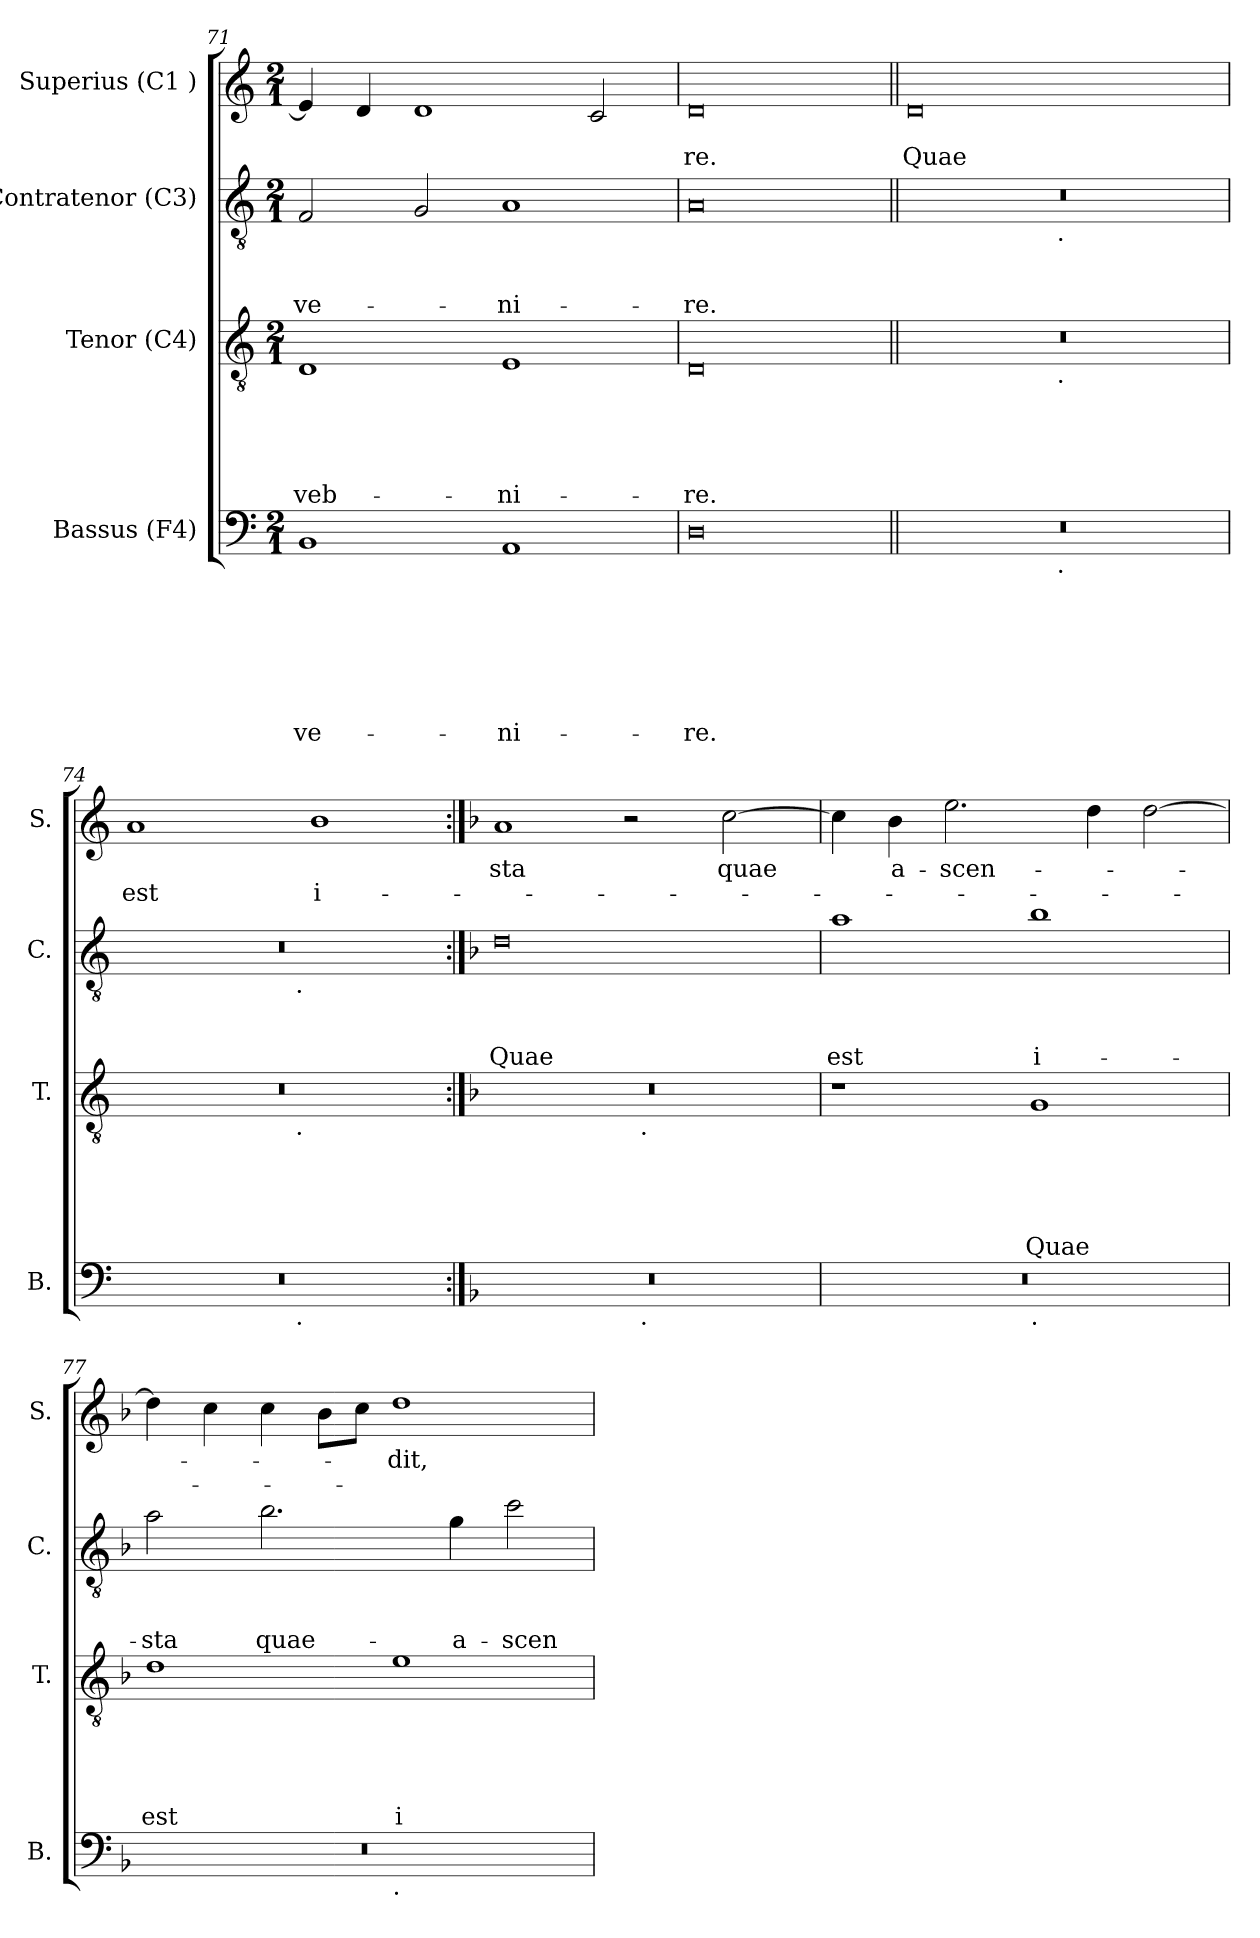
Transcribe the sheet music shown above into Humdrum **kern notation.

**kern	**text	**text	**text	**text	**text	**text	**text	**kern	**text	**text	**text	**text	**text	**kern	**text	**text	**text	**kern	**text	**text
*part4	*part4	*part4	*part4	*part4	*part4	*part4	*part4	*part3	*part3	*part3	*part3	*part3	*part3	*part2	*part2	*part2	*part2	*part1	*part1	*part1
*staff4	*staff4	*staff4	*staff4	*staff4	*staff4	*staff4	*staff4	*staff3	*staff3	*staff3	*staff3	*staff3	*staff3	*staff2	*staff2	*staff2	*staff2	*staff1	*staff1	*staff1
*I"Bassus (F4)	*	*	*	*	*	*	*	*I"Tenor (C4)	*	*	*	*	*	*I"Contratenor (C3)	*	*	*	*I"Superius (C1 )	*	*
*I'B.	*	*	*	*	*	*	*	*I'T.	*	*	*	*	*	*I'C.	*	*	*	*I'S.	*	*
*clefF4	*	*	*	*	*	*	*	*clefGv2	*	*	*	*	*	*clefGv2	*	*	*	*clefG2	*	*
*k[]	*	*	*	*	*	*	*	*k[]	*	*	*	*	*	*k[]	*	*	*	*k[]	*	*
*C:	*	*	*	*	*	*	*	*C:	*	*	*	*	*	*C:	*	*	*	*C:	*	*
*M2/1	*	*	*	*	*	*	*	*M2/1	*	*	*	*	*	*M2/1	*	*	*	*M2/1	*	*
=71	=71	=71	=71	=71	=71	=71	=71	=71	=71	=71	=71	=71	=71	=71	=71	=71	=71	=71	=71	=71
!	!	!	!	!	!	!	!LO:LY:b	!	!	!	!	!	!LO:LY:b:rj	!	!	!	!LO:LY:b:rj	!	!	!
1BB	.	.	.	.	.	.	-ve-	1D	.	.	.	.	-veb-	2F/	.	.	-ve-	4e/]	.	.
.	.	.	.	.	.	.	.	.	.	.	.	.	.	.	.	.	.	4d/	.	.
.	.	.	.	.	.	.	.	.	.	.	.	.	.	2G/	.	.	.	1d	.	.
!	!	!	!	!	!	!	!LO:LY:b	!	!	!	!	!	!LO:LY:b:rj	!	!	!	!LO:LY:b:rj	!	!	!
1AA	.	.	.	.	.	.	-ni-	1E	.	.	.	.	-ni-	1A	.	.	-ni-	.	.	.
.	.	.	.	.	.	.	.	.	.	.	.	.	.	.	.	.	.	2c/	.	.
=72	=72	=72	=72	=72	=72	=72	=72	=72	=72	=72	=72	=72	=72	=72	=72	=72	=72	=72	=72	=72
!	!	!	!	!	!	!	!LO:LY:b	!	!	!	!	!	!LO:LY:b:rj	!	!	!	!LO:LY:b:rj	!	!	!LO:LY:b:rj
0D	.	.	.	.	.	.	-re.	0D	.	.	.	.	-re.	0A	.	.	-re.	0d	.	-re.
=73||	=73||	=73||	=73||	=73||	=73||	=73||	=73||	=73||	=73||	=73||	=73||	=73||	=73||	=73||	=73||	=73||	=73||	=73||	=73||	=73||
!	!	!	!	!	!	!	!	!	!	!	!	!	!	!	!	!	!	!	!	!LO:LY:b:rj
*^	*	*	*	*	*	*	*	*^	*	*	*	*	*	*^	*	*	*	*	*	*
0r	1ryy	.	.	.	.	.	.	.	0r	1ryy	.	.	.	.	.	0r	1ryy	.	.	.	0d	.	Quae
.	32ryy	.	.	.	.	.	.	.	.	32ryy	.	.	.	.	.	.	32ryy	.	.	.	.	.	.
!	!	!	!	!	!	!	!	!	!	!	!	!	!	!	!	!	!LO:TX:b:t=.	!	!	!	!	!	!
!	!	!	!	!	!	!	!	!	!	!LO:TX:b:t=.	!	!	!	!	!	!	!	!	!	!	!	!	!
!	!LO:TX:b:t=.	!	!	!	!	!	!	!	!	!	!	!	!	!	!	!	!	!	!	!	!	!	!
.	2ryy	.	.	.	.	.	.	.	.	2ryy	.	.	.	.	.	.	2ryy	.	.	.	.	.	.
.	4...ryy	.	.	.	.	.	.	.	.	4...ryy	.	.	.	.	.	.	4...ryy	.	.	.	.	.	.
=74	=74	=74	=74	=74	=74	=74	=74	=74	=74	=74	=74	=74	=74	=74	=74	=74	=74	=74	=74	=74	=74	=74	=74
!	!	!	!	!	!	!	!	!	!	!	!	!	!	!	!	!	!	!	!	!	!	!	!LO:LY:b:rj
0r	2ryy	.	.	.	.	.	.	.	0r	2ryy	.	.	.	.	.	0r	2ryy	.	.	.	1a	.	est
.	4...ryy	.	.	.	.	.	.	.	.	4...ryy	.	.	.	.	.	.	4...ryy	.	.	.	.	.	.
!	!	!	!	!	!	!	!	!	!	!	!	!	!	!	!	!	!LO:TX:b:t=.	!	!	!	!	!	!
!	!	!	!	!	!	!	!	!	!	!LO:TX:b:t=.	!	!	!	!	!	!	!	!	!	!	!	!	!
!	!LO:TX:b:t=.	!	!	!	!	!	!	!	!	!	!	!	!	!	!	!	!	!	!	!	!	!	!
.	1ryy	.	.	.	.	.	.	.	.	1ryy	.	.	.	.	.	.	1ryy	.	.	.	.	.	.
!	!	!	!	!	!	!	!	!	!	!	!	!	!	!	!	!	!	!	!	!	!	!	!LO:LY:b:rj
.	.	.	.	.	.	.	.	.	.	.	.	.	.	.	.	.	.	.	.	.	1b	.	i-
.	32ryy	.	.	.	.	.	.	.	.	32ryy	.	.	.	.	.	.	32ryy	.	.	.	.	.	.
*	*	*	*	*	*	*	*	*	*	*	*	*	*	*	*	*v	*v	*	*	*	*	*	*
!!LO:LB:g=z
=75:|!	=75:|!	=75:|!	=75:|!	=75:|!	=75:|!	=75:|!	=75:|!	=75:|!	=75:|!	=75:|!	=75:|!	=75:|!	=75:|!	=75:|!	=75:|!	=75:|!	=75:|!	=75:|!	=75:|!	=75:|!	=75:|!	=75:|!
*k[b-]	*	*	*	*	*	*	*	*	*k[b-]	*	*	*	*	*	*	*k[b-]	*	*	*	*k[b-]	*	*
*F:	*	*	*	*	*	*	*	*	*F:	*	*	*	*	*	*	*F:	*	*	*	*F:	*	*
*	*	*	*	*	*	*	*	*	*	*	*	*	*	*	*	*^	*	*	*	*	*	*
!	!	!	!	!	!	!	!	!	!	!	!	!	!	!	!	!	!	!	!	!LO:LY:b:rj	!	!LO:LY:b:rj	!
*	*	*	*	*	*	*	*	*	*	*	*	*	*	*	*	*v	*v	*	*	*	*	*	*
0r	1ryy	.	.	.	.	.	.	.	0r	1ryy	.	.	.	.	.	0d	.	.	Quae	1a	-sta	.
.	32ryy	.	.	.	.	.	.	.	.	32ryy	.	.	.	.	.	.	.	.	.	2r	.	.
!	!	!	!	!	!	!	!	!	!	!LO:TX:b:t=.	!	!	!	!	!	!	!	!	!	!	!	!
!	!LO:TX:b:t=.	!	!	!	!	!	!	!	!	!	!	!	!	!	!	!	!	!	!	!	!	!
.	2ryy	.	.	.	.	.	.	.	.	2ryy	.	.	.	.	.	.	.	.	.	.	.	.
!	!	!	!	!	!	!	!	!	!	!	!	!	!	!	!	!	!	!	!	!	!LO:LY:b:rj	!
.	.	.	.	.	.	.	.	.	.	.	.	.	.	.	.	.	.	.	.	[>2cc\	quae	.
.	4...ryy	.	.	.	.	.	.	.	.	4...ryy	.	.	.	.	.	.	.	.	.	.	.	.
=76	=76	=76	=76	=76	=76	=76	=76	=76	=76	=76	=76	=76	=76	=76	=76	=76	=76	=76	=76	=76	=76	=76
!	!	!	!	!	!	!	!	!	!	!	!	!	!	!	!	!	!	!	!LO:LY:b:rj	!	!	!
*	*	*	*	*	*	*	*	*	*v	*v	*	*	*	*	*	*	*	*	*	*	*	*
0r	1ryy	.	.	.	.	.	.	.	1r	.	.	.	.	.	1a	.	.	est	4cc\]	.	.
!	!	!	!	!	!	!	!	!	!	!	!	!	!	!	!	!	!	!	!	!LO:LY:b:rj	!
.	.	.	.	.	.	.	.	.	.	.	.	.	.	.	.	.	.	.	4b-\	a-	.
!	!	!	!	!	!	!	!	!	!	!	!	!	!	!	!	!	!	!	!	!LO:LY:b:rj	!
.	.	.	.	.	.	.	.	.	.	.	.	.	.	.	.	.	.	.	2.ee\	-scen-	.
!	!LO:TX:b:t=.	!	!	!	!	!	!	!	!	!	!	!	!	!	!	!	!	!	!	!	!
!	!	!	!	!	!	!	!	!	!	!	!	!	!	!LO:LY:b:rj	!	!	!	!LO:LY:b:rj	!	!	!
.	1ryy	.	.	.	.	.	.	.	1G	.	.	.	.	Quae	1b-	.	.	i-	.	.	.
.	.	.	.	.	.	.	.	.	.	.	.	.	.	.	.	.	.	.	4dd\	.	.
.	.	.	.	.	.	.	.	.	.	.	.	.	.	.	.	.	.	.	[>2dd\	.	.
=77	=77	=77	=77	=77	=77	=77	=77	=77	=77	=77	=77	=77	=77	=77	=77	=77	=77	=77	=77	=77	=77
!	!	!	!	!	!	!	!	!	!	!	!	!	!	!LO:LY:b:rj	!	!	!	!LO:LY:b:rj	!	!	!
0r	1ryy	.	.	.	.	.	.	.	1d	.	.	.	.	est	2a\	.	.	-sta	4dd\]	.	.
.	.	.	.	.	.	.	.	.	.	.	.	.	.	.	.	.	.	.	4cc\	.	.
!	!	!	!	!	!	!	!	!	!	!	!	!	!	!	!	!	!	!LO:LY:b:rj	!	!	!
.	.	.	.	.	.	.	.	.	.	.	.	.	.	.	2.b-\	.	.	quae-	4cc\	.	.
.	.	.	.	.	.	.	.	.	.	.	.	.	.	.	.	.	.	.	8b-\L	.	.
.	.	.	.	.	.	.	.	.	.	.	.	.	.	.	.	.	.	.	8cc\J	.	.
!	!LO:TX:b:t=.	!	!	!	!	!	!	!	!	!	!	!	!	!	!	!	!	!	!	!	!
!	!	!	!	!	!	!	!	!	!	!	!	!	!	!LO:LY:b:rj	!	!	!	!	!	!LO:LY:b:rj	!
.	1ryy	.	.	.	.	.	.	.	1e	.	.	.	.	i-	.	.	.	.	1dd	-dit,	.
!	!	!	!	!	!	!	!	!	!	!	!	!	!	!	!	!	!	!LO:LY:b:rj	!	!	!
.	.	.	.	.	.	.	.	.	.	.	.	.	.	.	4g\	.	.	-a-	.	.	.
!	!	!	!	!	!	!	!	!	!	!	!	!	!	!	!	!	!	!LO:LY:b:rj	!	!	!
.	.	.	.	.	.	.	.	.	.	.	.	.	.	.	2cc\	.	.	-scen-	.	.	.
*v	*v	*	*	*	*	*	*	*	*	*	*	*	*	*	*	*	*	*	*	*	*
=	=	=	=	=	=	=	=	=	=	=	=	=	=	=	=	=	=	=	=	=
*-	*-	*-	*-	*-	*-	*-	*-	*-	*-	*-	*-	*-	*-	*-	*-	*-	*-	*-	*-	*-
